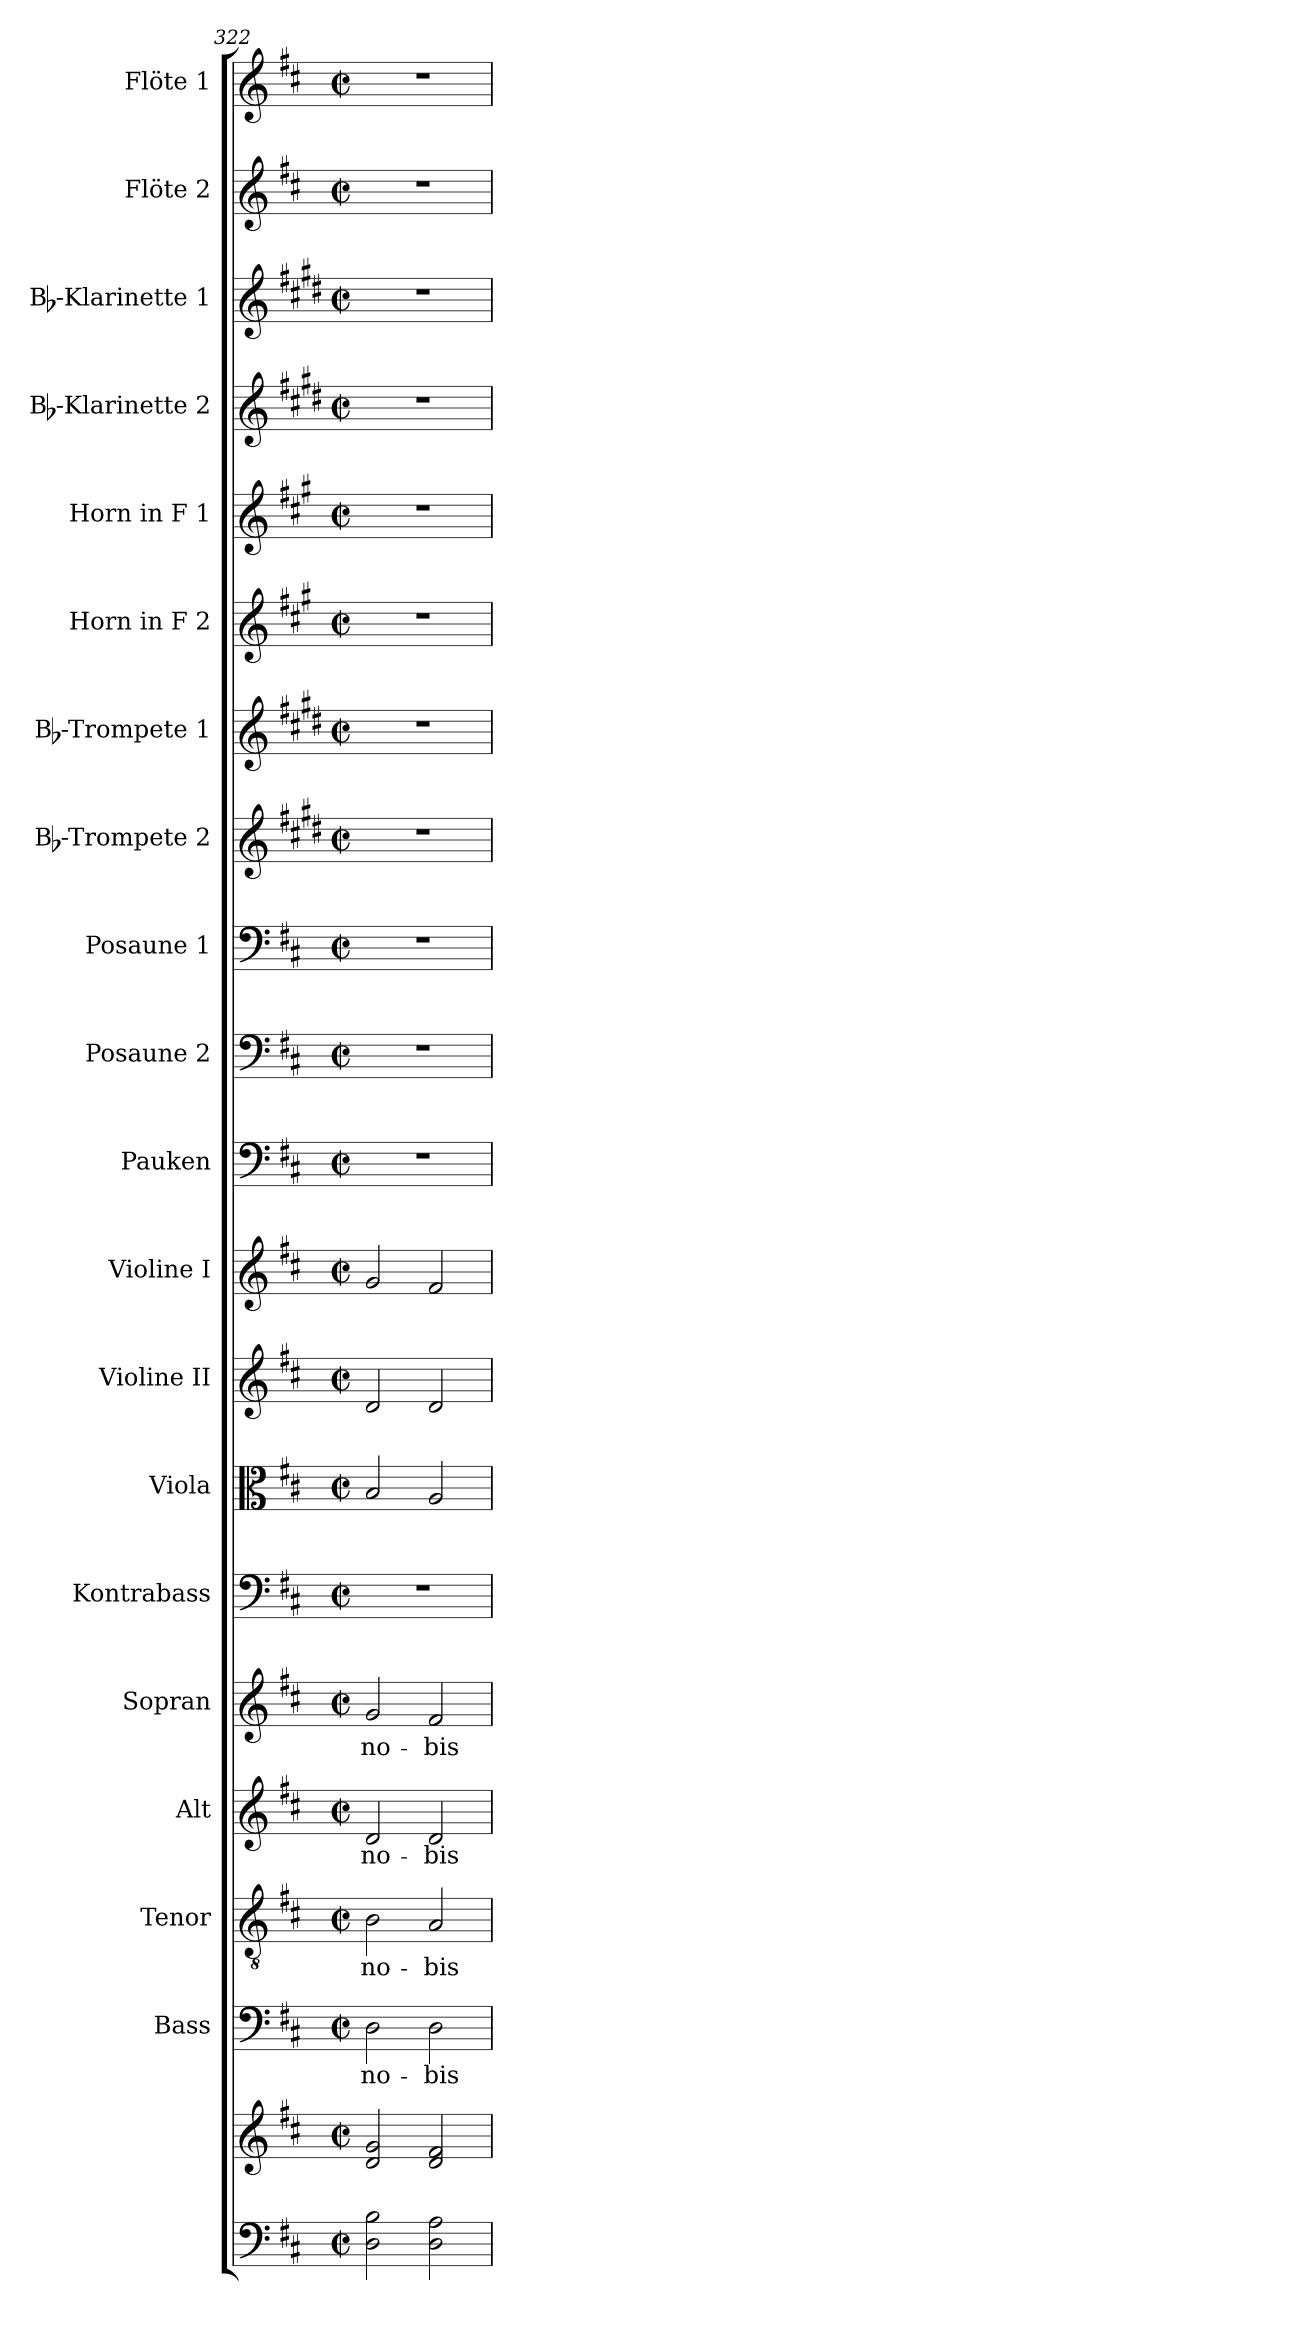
**kern	**kern	**kern	**text	**kern	**text	**kern	**text	**kern	**text	**kern	**kern	**kern	**kern	**kern	**kern	**kern	**kern	**kern	**kern	**kern	**kern	**kern	**kern	**kern
*part20	*part20	*part19	*part19	*part18	*part18	*part17	*part17	*part16	*part16	*part15	*part14	*part13	*part12	*part11	*part10	*part9	*part8	*part7	*part6	*part5	*part4	*part3	*part2	*part1
*staff21	*staff20	*staff19	*staff19	*staff18	*staff18	*staff17	*staff17	*staff16	*staff16	*staff15	*staff14	*staff13	*staff12	*staff11	*staff10	*staff9	*staff8	*staff7	*staff6	*staff5	*staff4	*staff3	*staff2	*staff1
*	*	*I"Bass	*	*I"Tenor	*	*I"Alt	*	*I"Sopran	*	*I"Kontrabass	*I"Viola	*I"Violine II	*I"Violine I	*I"Pauken	*I"Posaune 2	*I"Posaune 1	*I"Bb-Trompete 2	*I"Bb-Trompete 1	*I"Horn in F 2	*I"Horn in F 1	*I"Bb-Klarinette 2	*I"Bb-Klarinette 1	*I"Flöte 2	*I"Flöte 1
*	*	*I'B.	*	*I'T.	*	*I'A.	*	*I'S.	*	*I'Kb.	*I'Vla.	*I'Vl. II	*I'Vl. I	*I'Pk.	*I'Pos. 2	*I'Pos. 1	*I'Bb Trp. 2	*I'Bb Trp. 1	*	*	*I'Bb Kl. 2	*I'Bb Kl. 1	*I'Fl. 2	*I'Fl. 1
*clefF4	*clefG2	*clefF4	*	*clefGv2	*	*clefG2	*	*clefG2	*	*clefF4	*clefC3	*clefG2	*clefG2	*clefF4	*clefF4	*clefF4	*clefG2	*clefG2	*clefG2	*clefG2	*clefG2	*clefG2	*clefG2	*clefG2
*	*	*	*	*	*	*	*	*	*	*ITrd7c12	*	*	*	*	*	*	*ITrd1c2	*ITrd1c2	*ITrd4c7	*ITrd4c7	*ITrd1c2	*ITrd1c2	*	*
*k[f#c#]	*k[f#c#]	*k[f#c#]	*	*k[f#c#]	*	*k[f#c#]	*	*k[f#c#]	*	*k[f#c#]	*k[f#c#]	*k[f#c#]	*k[f#c#]	*k[f#c#]	*k[f#c#]	*k[f#c#]	*k[f#c#]	*k[f#c#]	*k[f#c#]	*k[f#c#]	*k[f#c#]	*k[f#c#]	*k[f#c#]	*k[f#c#]
*D:	*D:	*D:	*	*D:	*	*D:	*	*D:	*	*D:	*D:	*D:	*D:	*D:	*D:	*D:	*D:	*D:	*D:	*D:	*D:	*D:	*D:	*D:
*M2/2	*M2/2	*M2/2	*	*M2/2	*	*M2/2	*	*M2/2	*	*M2/2	*M2/2	*M2/2	*M2/2	*M2/2	*M2/2	*M2/2	*M2/2	*M2/2	*M2/2	*M2/2	*M2/2	*M2/2	*M2/2	*M2/2
*met(c|)	*met(c|)	*met(c|)	*	*met(c|)	*	*met(c|)	*	*met(c|)	*	*met(c|)	*met(c|)	*met(c|)	*met(c|)	*met(c|)	*met(c|)	*met(c|)	*met(c|)	*met(c|)	*met(c|)	*met(c|)	*met(c|)	*met(c|)	*met(c|)	*met(c|)
=322	=322	=322	=322	=322	=322	=322	=322	=322	=322	=322	=322	=322	=322	=322	=322	=322	=322	=322	=322	=322	=322	=322	=322	=322
!	!	!	!LO:LY:b	!	!LO:LY:b	!	!LO:LY:b	!	!LO:LY:b	!	!	!	!	!	!	!	!	!	!	!	!	!	!	!
2D\ 2B\	2d/ 2g/	2D\	no-	2B\	no-	2d/	no-	2g/	no-	1r	2B/	2d/	2g/	1r	1r	1r	1r	1r	1r	1r	1r	1r	1r	1r
!	!	!	!LO:LY:b	!	!LO:LY:b	!	!LO:LY:b	!	!LO:LY:b	!	!	!	!	!	!	!	!	!	!	!	!	!	!	!
2D\ 2A\	2d/ 2f#/	2D\	-bis	2A/	-bis	2d/	-bis	2f#/	-bis	.	2A/	2d/	2f#/	.	.	.	.	.	.	.	.	.	.	.
=	=	=	=	=	=	=	=	=	=	=	=	=	=	=	=	=	=	=	=	=	=	=	=	=
*-	*-	*-	*-	*-	*-	*-	*-	*-	*-	*-	*-	*-	*-	*-	*-	*-	*-	*-	*-	*-	*-	*-	*-	*-
